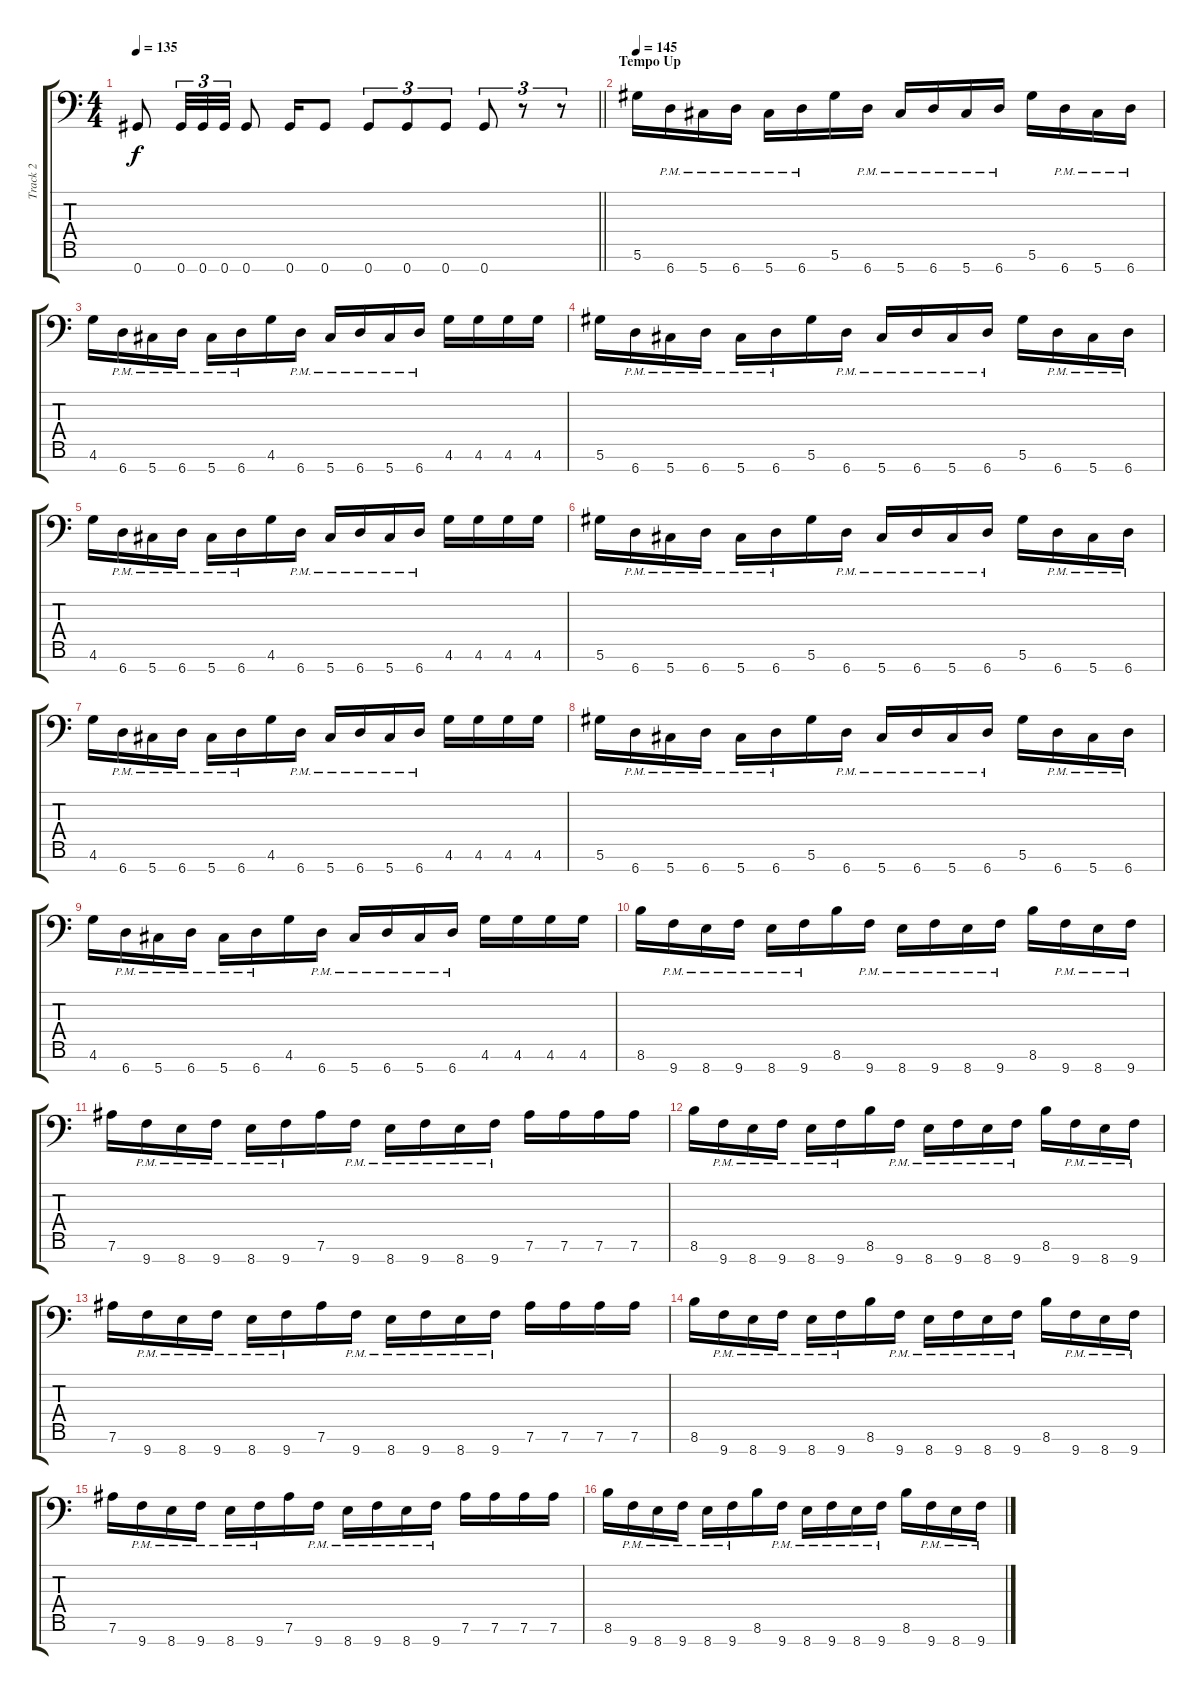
\track ("Track 2" "Track 2") {instrument overdrivenguitar}
\staff {score tabs}
\tuning (Eb4 Bb3 Gb3 Db3 Ab2 Eb2 Ab1) {hide}
\ts (4 4)
\tempo 135
\clef f4
\barLineRight lightlight
\ks c
0.7.8{dy f} 0.7.32{tu (3 2)} 0.7.32{tu (3 2)} 0.7.32{tu (3 2)} 0.7.8 0.7.16 0.7.8 0.7.8{tu (3 2)} 0.7.8{tu (3 2)} 0.7.8{tu (3 2)} 0.7.8{tu (3 2)} r.8{tu (3 2)} r.8{tu (3 2)} |
\section ("" "Tempo Up")
\tempo 145
5.6.16 6.7{pm}.16 5.7{pm}.16 6.7{pm}.16 5.7{pm}.16 6.7{pm}.16 5.6.16 6.7{pm}.16 5.7{pm}.16 6.7{pm}.16 5.7{pm}.16 6.7{pm}.16 5.6.16 6.7{pm}.16 5.7{pm}.16 6.7{pm}.16 |
4.6.16 6.7{pm}.16 5.7{pm}.16 6.7{pm}.16 5.7{pm}.16 6.7{pm}.16 4.6.16 6.7{pm}.16 5.7{pm}.16 6.7{pm}.16 5.7{pm}.16 6.7{pm}.16 4.6.16 4.6.16 4.6.16 4.6.16 |
5.6.16 6.7{pm}.16 5.7{pm}.16 6.7{pm}.16 5.7{pm}.16 6.7{pm}.16 5.6.16 6.7{pm}.16 5.7{pm}.16 6.7{pm}.16 5.7{pm}.16 6.7{pm}.16 5.6.16 6.7{pm}.16 5.7{pm}.16 6.7{pm}.16 |
4.6.16 6.7{pm}.16 5.7{pm}.16 6.7{pm}.16 5.7{pm}.16 6.7{pm}.16 4.6.16 6.7{pm}.16 5.7{pm}.16 6.7{pm}.16 5.7{pm}.16 6.7{pm}.16 4.6.16 4.6.16 4.6.16 4.6.16 |
5.6.16 6.7{pm}.16 5.7{pm}.16 6.7{pm}.16 5.7{pm}.16 6.7{pm}.16 5.6.16 6.7{pm}.16 5.7{pm}.16 6.7{pm}.16 5.7{pm}.16 6.7{pm}.16 5.6.16 6.7{pm}.16 5.7{pm}.16 6.7{pm}.16 |
4.6.16 6.7{pm}.16 5.7{pm}.16 6.7{pm}.16 5.7{pm}.16 6.7{pm}.16 4.6.16 6.7{pm}.16 5.7{pm}.16 6.7{pm}.16 5.7{pm}.16 6.7{pm}.16 4.6.16 4.6.16 4.6.16 4.6.16 |
5.6.16 6.7{pm}.16 5.7{pm}.16 6.7{pm}.16 5.7{pm}.16 6.7{pm}.16 5.6.16 6.7{pm}.16 5.7{pm}.16 6.7{pm}.16 5.7{pm}.16 6.7{pm}.16 5.6.16 6.7{pm}.16 5.7{pm}.16 6.7{pm}.16 |
4.6.16 6.7{pm}.16 5.7{pm}.16 6.7{pm}.16 5.7{pm}.16 6.7{pm}.16 4.6.16 6.7{pm}.16 5.7{pm}.16 6.7{pm}.16 5.7{pm}.16 6.7{pm}.16 4.6.16 4.6.16 4.6.16 4.6.16 |
8.6.16 9.7{pm}.16 8.7{pm}.16 9.7{pm}.16 8.7{pm}.16 9.7{pm}.16 8.6.16 9.7{pm}.16 8.7{pm}.16 9.7{pm}.16 8.7{pm}.16 9.7{pm}.16 8.6.16 9.7{pm}.16 8.7{pm}.16 9.7{pm}.16 |
7.6.16 9.7{pm}.16 8.7{pm}.16 9.7{pm}.16 8.7{pm}.16 9.7{pm}.16 7.6.16 9.7{pm}.16 8.7{pm}.16 9.7{pm}.16 8.7{pm}.16 9.7{pm}.16 7.6.16 7.6.16 7.6.16 7.6.16 |
8.6.16 9.7{pm}.16 8.7{pm}.16 9.7{pm}.16 8.7{pm}.16 9.7{pm}.16 8.6.16 9.7{pm}.16 8.7{pm}.16 9.7{pm}.16 8.7{pm}.16 9.7{pm}.16 8.6.16 9.7{pm}.16 8.7{pm}.16 9.7{pm}.16 |
7.6.16 9.7{pm}.16 8.7{pm}.16 9.7{pm}.16 8.7{pm}.16 9.7{pm}.16 7.6.16 9.7{pm}.16 8.7{pm}.16 9.7{pm}.16 8.7{pm}.16 9.7{pm}.16 7.6.16 7.6.16 7.6.16 7.6.16 |
8.6.16 9.7{pm}.16 8.7{pm}.16 9.7{pm}.16 8.7{pm}.16 9.7{pm}.16 8.6.16 9.7{pm}.16 8.7{pm}.16 9.7{pm}.16 8.7{pm}.16 9.7{pm}.16 8.6.16 9.7{pm}.16 8.7{pm}.16 9.7{pm}.16 |
7.6.16 9.7{pm}.16 8.7{pm}.16 9.7{pm}.16 8.7{pm}.16 9.7{pm}.16 7.6.16 9.7{pm}.16 8.7{pm}.16 9.7{pm}.16 8.7{pm}.16 9.7{pm}.16 7.6.16 7.6.16 7.6.16 7.6.16 |
8.6.16 9.7{pm}.16 8.7{pm}.16 9.7{pm}.16 8.7{pm}.16 9.7{pm}.16 8.6.16 9.7{pm}.16 8.7{pm}.16 9.7{pm}.16 8.7{pm}.16 9.7{pm}.16 8.6.16 9.7{pm}.16 8.7{pm}.16 9.7{pm}.16
